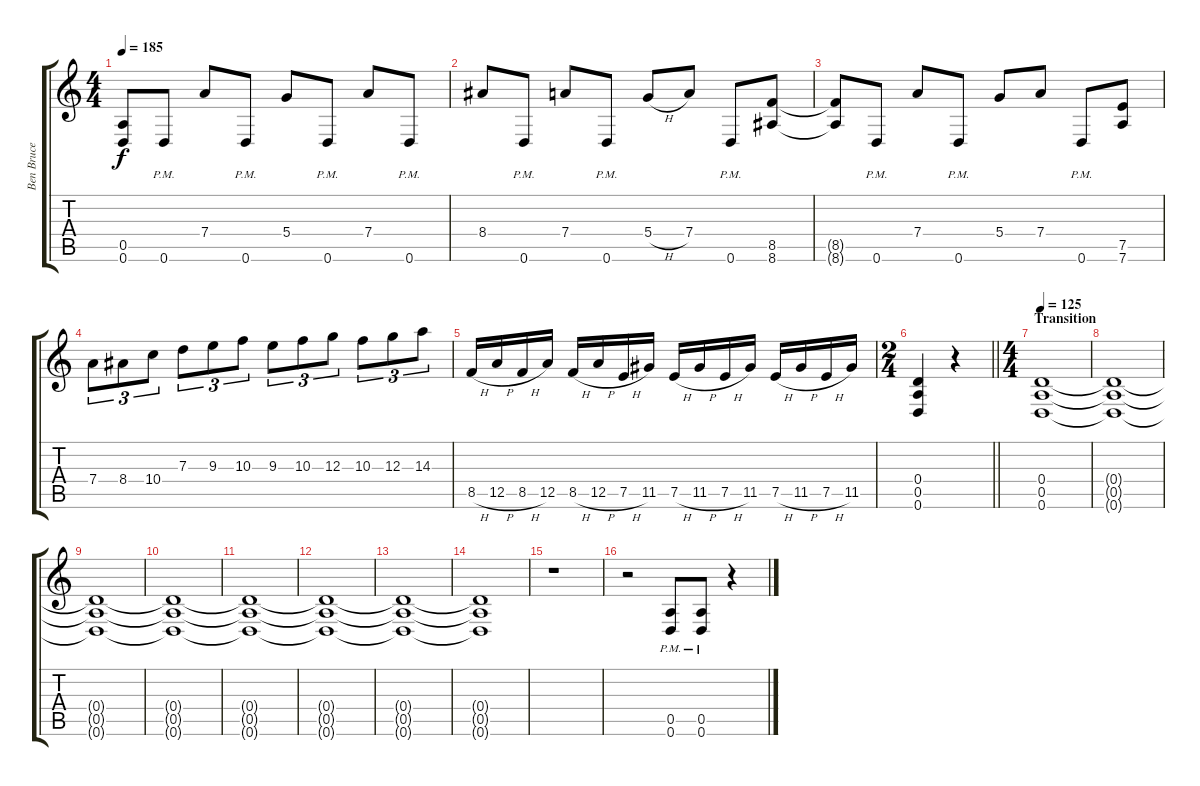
\track ("Ben Bruce" "Ben Bruce") {instrument distortionguitar}
\staff {score tabs}
\tuning (E4 B3 G3 D3 A2 D2) {hide}
\ts (4 4)
\tempo 185
\clef g2
\ks c
(0.5{t} 0.6{t}).8{dy f} 0.6{pm}.8 7.4.8 0.6{pm}.8 5.4.8 0.6{pm}.8 7.4.8 0.6{pm}.8 |
8.4.8 0.6{pm}.8 7.4.8 0.6{pm}.8 5.4{h}.8 7.4.8 0.6{pm}.8 (8.5 8.6).8 |
(8.5{t} 8.6{t}).8 0.6{pm}.8 7.4.8 0.6{pm}.8 5.4.8 7.4.8 0.6{pm}.8 (7.5 7.6).8 |
7.4.8{tu (3 2)} 8.4.8{tu (3 2)} 10.4.8{tu (3 2)} 7.3.8{tu (3 2)} 9.3.8{tu (3 2)} 10.3.8{tu (3 2)} 9.3.8{tu (3 2)} 10.3.8{tu (3 2)} 12.3.8{tu (3 2)} 10.3.8{tu (3 2)} 12.3.8{tu (3 2)} 14.3.8{tu (3 2)} |
8.5{h}.16 12.5{h}.16 8.5{h}.16 12.5.16 8.5{h}.16 12.5{h}.16 7.5{h}.16 11.5.16 7.5{h}.16 11.5{h}.16 7.5{h}.16 11.5.16 7.5{h}.16 11.5{h}.16 7.5{h}.16 11.5.16 |
\ts (2 4)
\barLineRight lightlight
(0.4 0.5 0.6).4 r.4 |
\ts (4 4)
\section ("" "Transition")
\tempo 125
(0.4 0.5 0.6).1{volume 8} |
(0.4{t} 0.5{t} 0.6{t}).1 |
(0.4{t} 0.5{t} 0.6{t}).1 |
(0.4{t} 0.5{t} 0.6{t}).1 |
(0.4{t} 0.5{t} 0.6{t}).1{volume 1} |
(0.4{t} 0.5{t} 0.6{t}).1 |
(0.4{t} 0.5{t} 0.6{t}).1 |
(0.4{t} 0.5{t} 0.6{t}).1 |
r.1 |
r.2{volume 13} (0.5{pm} 0.6{pm}).8 (0.5{pm} 0.6{pm}).8 r.4
